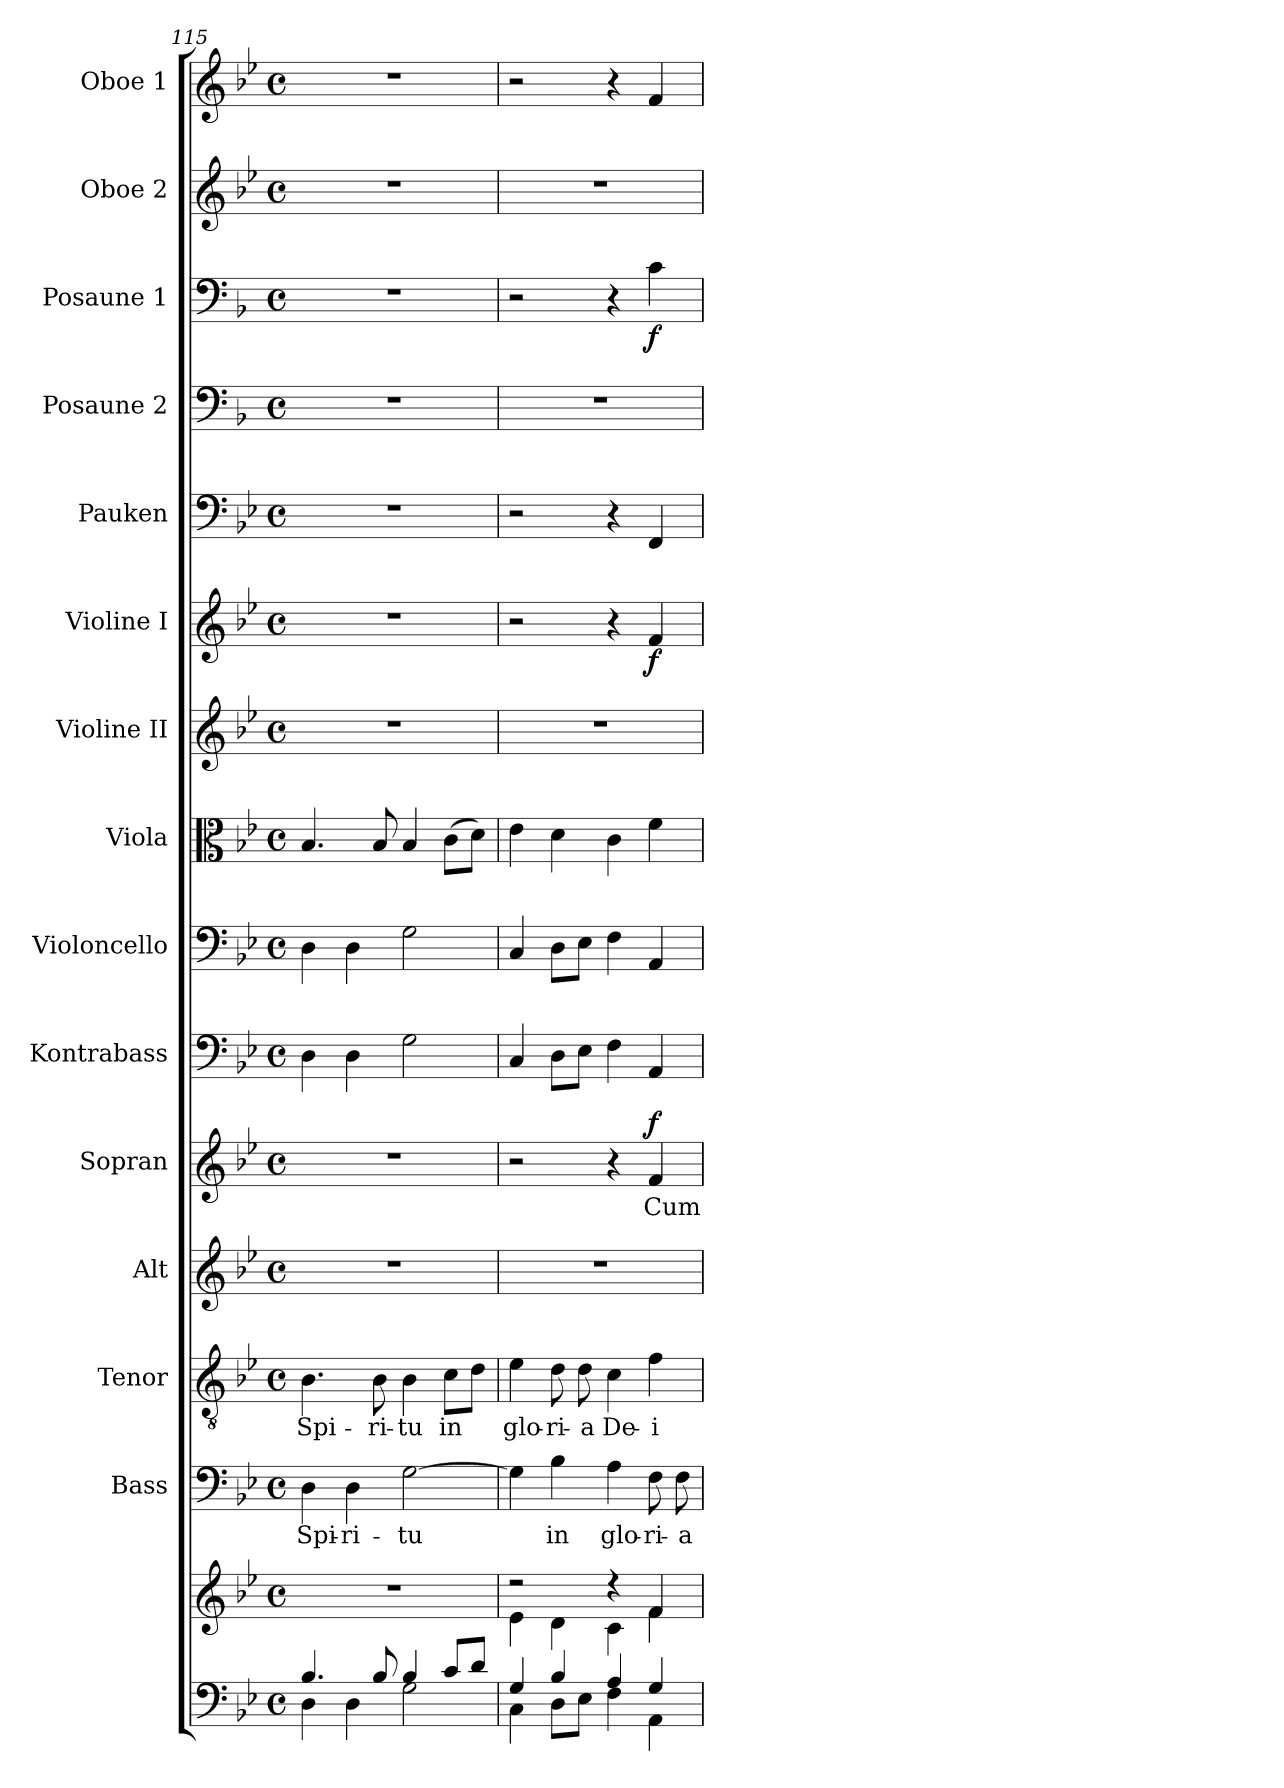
**kern	**kern	**kern	**text	**kern	**text	**kern	**kern	**text	**dynam	**kern	**kern	**kern	**kern	**kern	**dynam	**kern	**kern	**kern	**dynam	**kern	**kern
*part15	*part15	*part14	*part14	*part13	*part13	*part12	*part11	*part11	*part11	*part10	*part9	*part8	*part7	*part6	*part6	*part5	*part4	*part3	*part3	*part2	*part1
*staff16	*staff15	*staff14	*staff14	*staff13	*staff13	*staff12	*staff11	*staff11	*staff11	*staff10	*staff9	*staff8	*staff7	*staff6	*staff6	*staff5	*staff4	*staff3	*staff3	*staff2	*staff1
*	*	*I"Bass	*	*I"Tenor	*	*I"Alt	*I"Sopran	*	*	*I"Kontrabass	*I"Violoncello	*I"Viola	*I"Violine II	*I"Violine I	*	*I"Pauken	*I"Posaune 2	*I"Posaune 1	*	*I"Oboe 2	*I"Oboe 1
*	*	*I'B.	*	*I'T.	*	*I'A.	*I'S.	*	*	*I'Kb.	*I'Vc.	*I'Vla.	*I'Vl. II	*I'Vl. I	*	*I'Pk.	*I'Pos. 2	*I'Pos. 1	*	*I'Ob. 2	*I'Ob. 1
*clefF4	*clefG2	*clefF4	*	*clefGv2	*	*clefG2	*clefG2	*	*	*clefF4	*clefF4	*clefC3	*clefG2	*clefG2	*	*clefF4	*clefF4	*clefF4	*	*clefG2	*clefG2
*	*	*	*	*	*	*	*	*	*	*ITrd7c12	*	*	*	*	*	*	*ITrd4c7	*ITrd4c7	*	*	*
*k[b-e-]	*k[b-e-]	*k[b-e-]	*	*k[b-e-]	*	*k[b-e-]	*k[b-e-]	*	*	*k[b-e-]	*k[b-e-]	*k[b-e-]	*k[b-e-]	*k[b-e-]	*	*k[b-e-]	*k[b-e-]	*k[b-e-]	*	*k[b-e-]	*k[b-e-]
*B-:	*B-:	*B-:	*	*B-:	*	*B-:	*B-:	*	*	*B-:	*B-:	*B-:	*B-:	*B-:	*	*B-:	*B-:	*B-:	*	*B-:	*B-:
*M4/4	*M4/4	*M4/4	*	*M4/4	*	*M4/4	*M4/4	*	*	*M4/4	*M4/4	*M4/4	*M4/4	*M4/4	*	*M4/4	*M4/4	*M4/4	*	*M4/4	*M4/4
*met(c)	*met(c)	*met(c)	*	*met(c)	*	*met(c)	*met(c)	*	*	*met(c)	*met(c)	*met(c)	*met(c)	*met(c)	*	*met(c)	*met(c)	*met(c)	*	*met(c)	*met(c)
=115	=115	=115	=115	=115	=115	=115	=115	=115	=115	=115	=115	=115	=115	=115	=115	=115	=115	=115	=115	=115	=115
*^	*	*	*	*	*	*	*	*	*	*	*	*	*	*	*	*	*	*	*	*	*
!	!	!	!	!LO:LY:b	!	!LO:LY:b	!	!	!	!	!	!	!	!	!	!	!	!	!	!	!	!
4.B-/	4D\	1r	4D\	Spi-	4.B-\	Spi-	1r	1r	.	.	4DD\	4D\	4.B-/	1r	1r	.	1r	1r	1r	.	1r	1r
!	!	!	!	!LO:LY:b	!	!	!	!	!	!	!	!	!	!	!	!	!	!	!	!	!	!
.	4D\	.	4D\	-ri-	.	.	.	.	.	.	4DD\	4D\	.	.	.	.	.	.	.	.	.	.
!	!	!	!	!	!	!LO:LY:b	!	!	!	!	!	!	!	!	!	!	!	!	!	!	!	!
8B-/	.	.	.	.	8B-\	-ri-	.	.	.	.	.	.	8B-/	.	.	.	.	.	.	.	.	.
!	!	!	!	!LO:LY:b	!	!LO:LY:b	!	!	!	!	!	!	!	!	!	!	!	!	!	!	!	!
4B-/	2G\	.	[2G\	-tu	4B-\	-tu	.	.	.	.	2GG\	2G\	4B-/	.	.	.	.	.	.	.	.	.
!	!	!	!	!	!	!LO:LY:b	!	!	!	!	!	!	!	!	!	!	!	!	!	!	!	!
8c/L	.	.	.	.	8c\L	in	.	.	.	.	.	.	(>8c\L	.	.	.	.	.	.	.	.	.
8d/J	.	.	.	.	8d\J	.	.	.	.	.	.	.	8d\J)	.	.	.	.	.	.	.	.	.
=116	=116	=116	=116	=116	=116	=116	=116	=116	=116	=116	=116	=116	=116	=116	=116	=116	=116	=116	=116	=116	=116	=116
*	*	*^	*	*	*	*	*	*	*	*	*	*	*	*	*	*	*	*	*	*	*	*
!	!	!	!	!	!	!	!LO:LY:b	!	!	!	!	!	!	!	!	!	!	!	!	!	!	!	!
4G/	4C\	2r	4e-\	4G\]	.	4e-\	glo-	1r	2r	.	.	4CC/	4C/	4e-\	1r	2r	.	2r	1r	2r	.	1r	2r
!	!	!	!	!	!LO:LY:b	!	!LO:LY:b	!	!	!	!	!	!	!	!	!	!	!	!	!	!	!	!
4B-/	8D\L	.	4d\	4B-\	in	8d\	-ri-	.	.	.	.	8DD\L	8D\L	4d\	.	.	.	.	.	.	.	.	.
!	!	!	!	!	!	!	!LO:LY:b	!	!	!	!	!	!	!	!	!	!	!	!	!	!	!	!
.	8E-\J	.	.	.	.	8d\	-a	.	.	.	.	8EE-\J	8E-\J	.	.	.	.	.	.	.	.	.	.
!	!	!	!	!	!LO:LY:b	!	!LO:LY:b	!	!	!	!	!	!	!	!	!	!	!	!	!	!	!	!
4A/	4F\	4r	4c\	4A\	glo-	4c\	De-	.	4r	.	.	4FF\	4F\	4c\	.	4r	.	4r	.	4r	.	.	4r
!	!	!	!	!	!LO:LY:b	!	!LO:LY:b	!	!	!LO:LY:b	!LO:DY:a	!	!	!	!	!	!LO:DY:b	!	!	!	!LO:DY:b	!	!
4G/	4AA\	4f/	4f\	8F\	-ri-	4f\	-i	.	4f/	Cum	f	4AAA/	4AA/	4f\	.	4f/	f	4FF/	.	4F\	f	.	4f/
!	!	!	!	!	!LO:LY:b	!	!	!	!	!	!	!	!	!	!	!	!	!	!	!	!	!	!
.	.	.	.	8F\	-a	.	.	.	.	.	.	.	.	.	.	.	.	.	.	.	.	.	.
*v	*v	*	*	*	*	*	*	*	*	*	*	*	*	*	*	*	*	*	*	*	*	*	*
*	*v	*v	*	*	*	*	*	*	*	*	*	*	*	*	*	*	*	*	*	*	*	*
=	=	=	=	=	=	=	=	=	=	=	=	=	=	=	=	=	=	=	=	=	=
*-	*-	*-	*-	*-	*-	*-	*-	*-	*-	*-	*-	*-	*-	*-	*-	*-	*-	*-	*-	*-	*-
